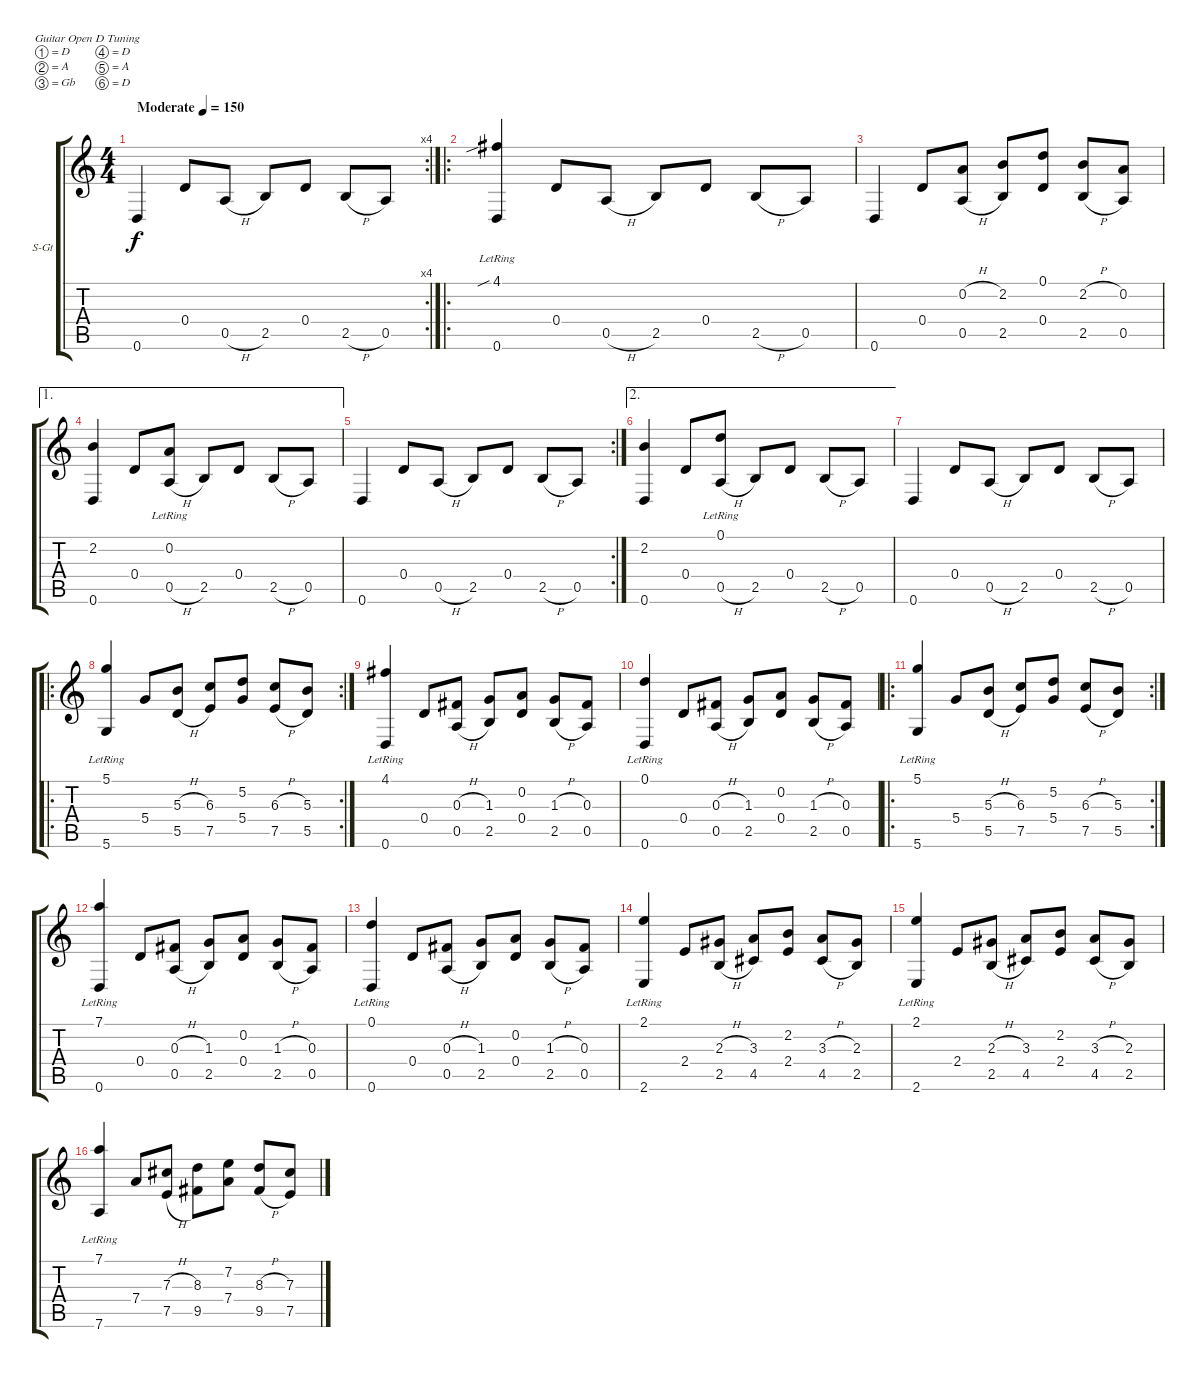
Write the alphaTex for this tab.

\bracketExtendMode groupsimilarinstruments
\firstSystemTrackNameOrientation horizontal
\otherSystemsTrackNameOrientation horizontal
\track ("Shunga Jung" "S-Gt") {instrument acousticguitarsteel}
\staff {score tabs}
\tuning (D4 A3 Gb3 D3 A2 D2)
\rc 4
\ts (4 4)
\beaming (8 2 2 2 2)
\tempo (150 "Moderate")
\clef g2
\ks c
0.6.4{dy f instrument acousticguitarsteel} 0.4.8 0.5{h}.8 2.5.8 0.4.8 2.5{h}.8 0.5.8 |
\ro
(4.1{sib lr} 0.6).4 0.4.8 0.5{h}.8 2.5.8 0.4.8 2.5{h}.8 0.5.8 |
0.6.4 0.4.8 (0.2{h} 0.5{h}).8 (2.2 2.5).8 (0.1 0.4).8 (2.2{h} 2.5{h}).8 (0.2 0.5).8 |
\ae 1
(2.2 0.6).4 0.4.8 (0.2{lr} 0.5{h}).8 2.5.8 0.4.8 2.5{h}.8 0.5.8 |
\rc 2
0.6.4 0.4.8 0.5{h}.8 2.5.8 0.4.8 2.5{h}.8 0.5.8 |
\ae 2
(2.2 0.6).4 0.4.8 (0.1{lr} 0.5{h}).8 2.5.8 0.4.8 2.5{h}.8 0.5.8 |
0.6.4 0.4.8 0.5{h}.8 2.5.8 0.4.8 2.5{h}.8 0.5.8 |
\ro
\rc 2
(5.1{lr} 5.6).4 5.4.8 (5.3{h} 5.5{h}).8 (6.3 7.5).8 (5.2 5.4).8 (6.3{h} 7.5{h}).8 (5.3 5.5).8 |
(4.1{lr} 0.6).4 0.4.8 (0.3{h} 0.5{h}).8 (1.3 2.5).8 (0.2 0.4).8 (1.3{h} 2.5{h}).8 (0.3 0.5).8 |
(0.1{lr} 0.6).4 0.4.8 (0.3{h} 0.5{h}).8 (1.3 2.5).8 (0.2 0.4).8 (1.3{h} 2.5{h}).8 (0.3 0.5).8 |
\ro
\rc 2
(5.1{lr} 5.6).4 5.4.8 (5.3{h} 5.5{h}).8 (6.3 7.5).8 (5.2 5.4).8 (6.3{h} 7.5{h}).8 (5.3 5.5).8 |
(7.1{lr} 0.6).4 0.4.8 (0.3{h} 0.5{h}).8 (1.3 2.5).8 (0.2 0.4).8 (1.3{h} 2.5{h}).8 (0.3 0.5).8 |
(0.1{lr} 0.6).4 0.4.8 (0.3{h} 0.5{h}).8 (1.3 2.5).8 (0.2 0.4).8 (1.3{h} 2.5{h}).8 (0.3 0.5).8 |
(2.1{lr} 2.6).4 2.4.8 (2.3{h} 2.5{h}).8 (3.3 4.5).8 (2.2 2.4).8 (3.3{h} 4.5{h}).8 (2.3 2.5).8 |
(2.1{lr} 2.6).4 2.4.8 (2.3{h} 2.5{h}).8 (3.3 4.5).8 (2.2 2.4).8 (3.3{h} 4.5{h}).8 (2.3 2.5).8 |
(7.1{lr} 7.6).4 7.4.8 (7.3{h} 7.5{h}).8 (8.3 9.5).8 (7.2 7.4).8 (8.3{h} 9.5{h}).8 (7.3 7.5).8
